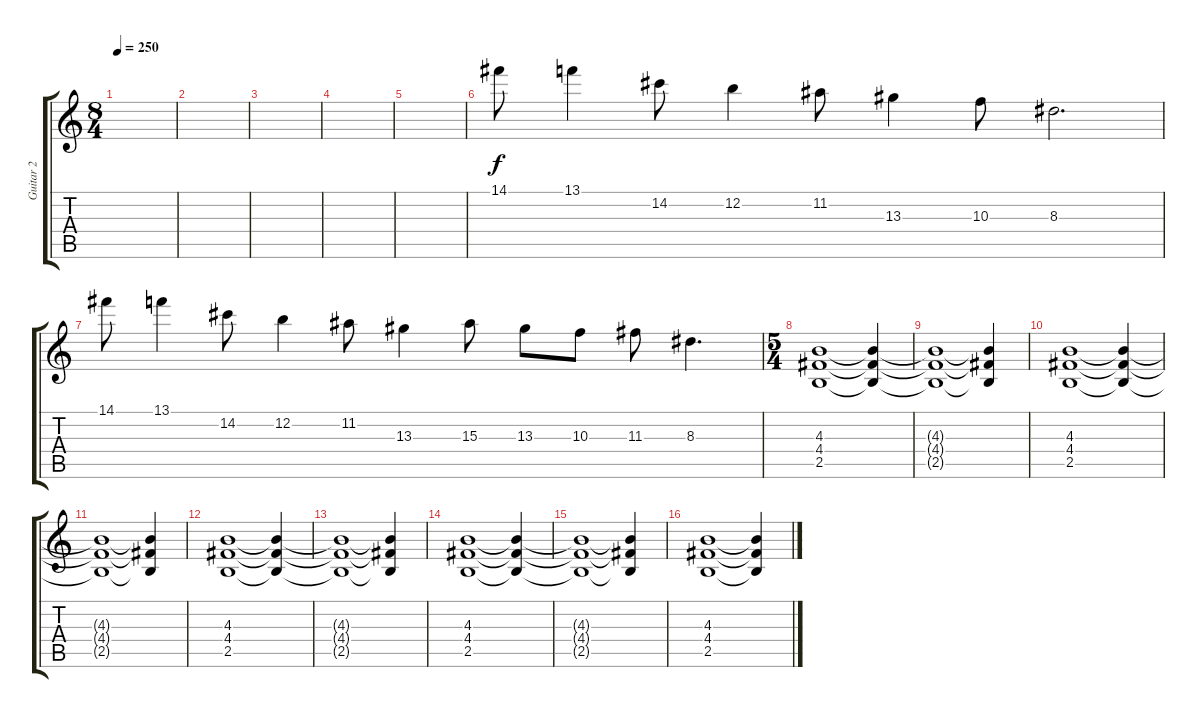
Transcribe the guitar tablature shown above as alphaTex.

\track ("Guitar 2" "Guitar 2") {instrument overdrivenguitar}
\staff {score tabs}
\tuning (E4 B3 G3 D3 A2 E2) {hide}
\ts (8 4)
\tempo 250
\clef g2
\ks c
|
|
|
|
|
14.1.8{dy f} 13.1.4 14.2.8 12.2.4 11.2.8 13.3.4 10.3.8 8.3.2{d} |
14.1.8 13.1.4 14.2.8 12.2.4 11.2.8 13.3.4 15.3.8 13.3.8 10.3.8 11.3.8 8.3.4{d} |
\ts (5 4)
(4.3 4.4 2.5).1 (4.3{t} 4.4{t} 2.5{t}).4 |
(4.3{t} 4.4{t} 2.5{t}).1 (4.3{t} 4.4{t} 2.5{t}).4 |
(4.3 4.4 2.5).1 (4.3{t} 4.4{t} 2.5{t}).4 |
(4.3{t} 4.4{t} 2.5{t}).1 (4.3{t} 4.4{t} 2.5{t}).4 |
(4.3 4.4 2.5).1 (4.3{t} 4.4{t} 2.5{t}).4 |
(4.3{t} 4.4{t} 2.5{t}).1 (4.3{t} 4.4{t} 2.5{t}).4 |
(4.3 4.4 2.5).1 (4.3{t} 4.4{t} 2.5{t}).4 |
(4.3{t} 4.4{t} 2.5{t}).1 (4.3{t} 4.4{t} 2.5{t}).4 |
(4.3 4.4 2.5).1 (4.3{t} 4.4{t} 2.5{t}).4
